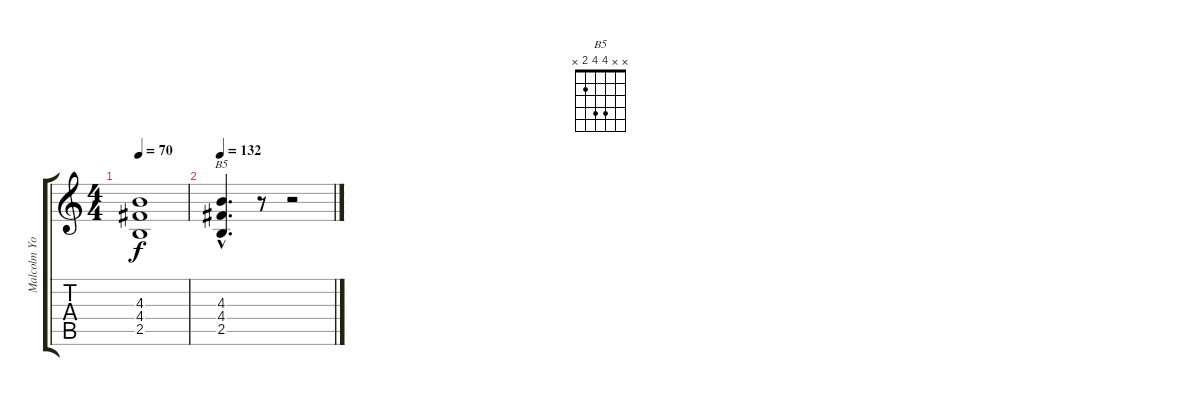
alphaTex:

\track ("Malcolm Young" "Malcolm Yo") {instrument overdrivenguitar}
\staff {score tabs}
\tuning (E4 B3 G3 D3 A2 E2) {hide}
\chord ("B5" x x 4 4 2 x)
\ts (4 4)
\tempo 70
\clef g2
\ks c
(4.3{t} 4.4{t} 2.5{t}).1{dy f} |
\tempo 132
(4.3{hac} 4.4{hac} 2.5{hac}).4{d ch "B5"} r.8 r.2
